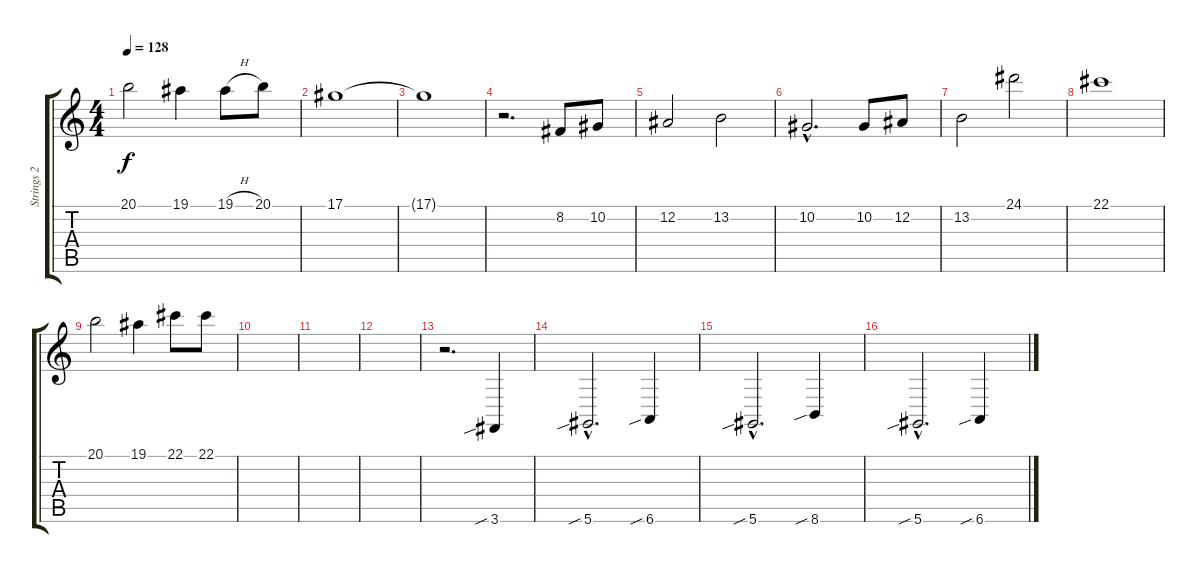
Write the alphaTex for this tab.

\track ("Strings 2" "Strings 2") {instrument stringensemble1}
\staff {score tabs}
\tuning (Eb4 Bb3 Gb3 Db3 Ab2 Eb2) {hide}
\ts (4 4)
\tempo 128
\clef g2
\ks c
20.1.2{dy f} 19.1.4 19.1{h}.8 20.1.8 |
17.1.1 |
17.1{t}.1 |
r.2{d} 8.2.8 10.2.8 |
12.2.2 13.2.2 |
10.2{hac}.2{d} 10.2.8 12.2.8 |
13.2.2 24.1.2 |
22.1.1 |
20.1.2 19.1.4 22.1.8 22.1.8 |
|
|
|
r.2{d volume 10 balance 14 instrument trombone} 3.6{sib}.4 |
5.6{sib hac}.2{d} 6.6{sib}.4 |
5.6{sib hac}.2{d} 8.6{sib}.4 |
5.6{sib hac}.2{d} 6.6{sib}.4
